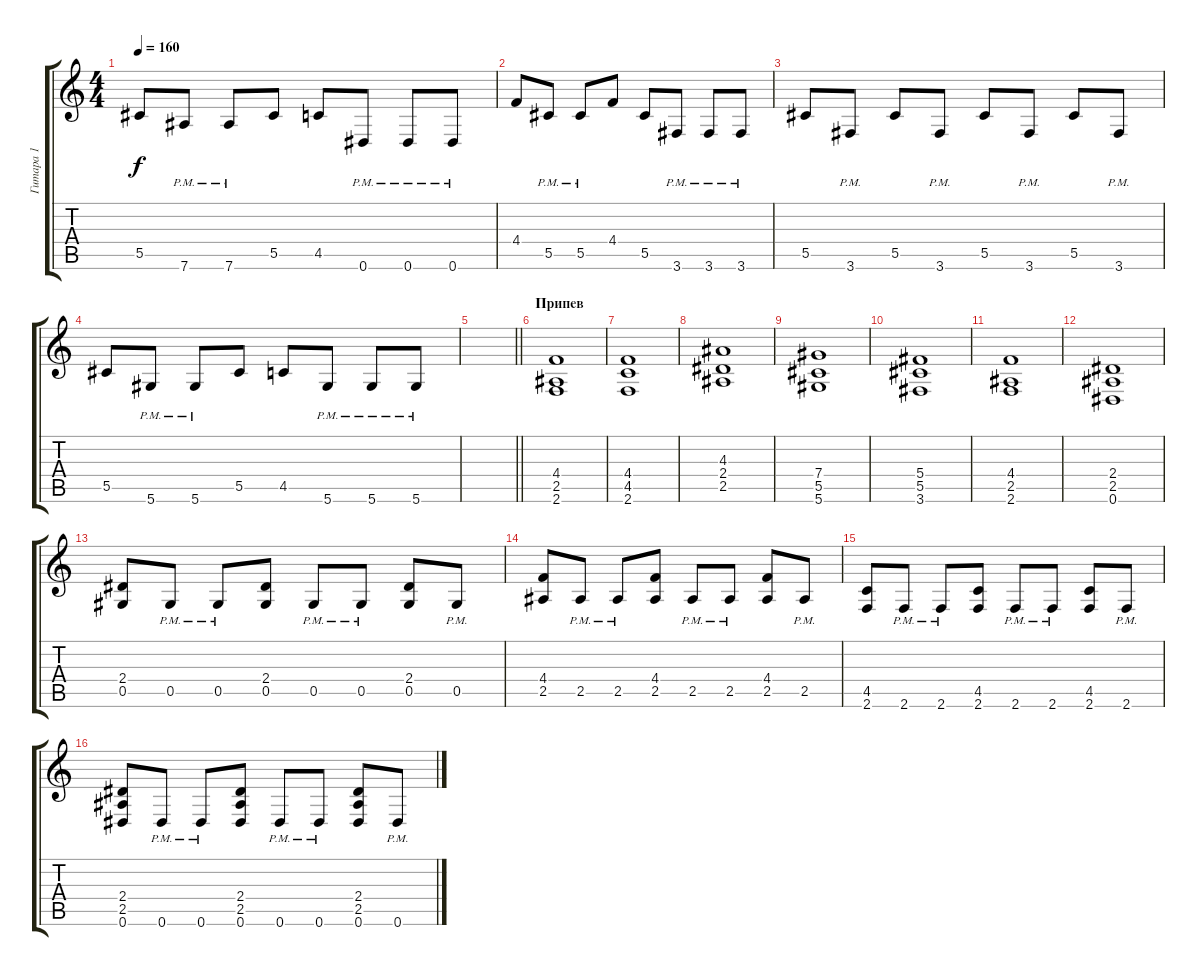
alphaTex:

\track ("Гитара 1" "Гитара 1") {instrument distortionguitar}
\staff {score tabs}
\tuning (Eb4 Bb3 Gb3 Db3 Ab2 Eb2) {hide}
\ts (4 4)
\tempo 160
\clef g2
\ks c
5.5.8{dy f} 7.6{pm}.8 7.6{pm}.8 5.5.8 4.5.8 0.6{pm}.8 0.6{pm}.8 0.6{pm}.8 |
4.4.8 5.5{pm}.8 5.5{pm}.8 4.4.8 5.5.8 3.6{pm}.8 3.6{pm}.8 3.6{pm}.8 |
5.5.8 3.6{pm}.8 5.5.8 3.6{pm}.8 5.5.8 3.6{pm}.8 5.5.8 3.6{pm}.8 |
5.5.8 5.6{pm}.8 5.6{pm}.8 5.5.8 4.5.8 5.6{pm}.8 5.6{pm}.8 5.6{pm}.8 |
\barLineRight lightlight
|
\section ("" "Припев")
(4.4 2.5 2.6).1 |
(4.4 4.5 2.6).1 |
(4.3 2.4 2.5).1 |
(7.4 5.5 5.6).1 |
(5.4 5.5 3.6).1 |
(4.4 2.5 2.6).1 |
(2.4 2.5 0.6).1 |
(2.4 0.5).8 0.5{pm}.8 0.5{pm}.8 (2.4 0.5).8 0.5{pm}.8 0.5{pm}.8 (2.4 0.5).8 0.5{pm}.8 |
(4.4 2.5).8 2.5{pm}.8 2.5{pm}.8 (4.4 2.5).8 2.5{pm}.8 2.5{pm}.8 (4.4 2.5).8 2.5{pm}.8 |
(4.5 2.6).8 2.6{pm}.8 2.6{pm}.8 (4.5 2.6).8 2.6{pm}.8 2.6{pm}.8 (4.5 2.6).8 2.6{pm}.8 |
(2.4 2.5 0.6).8 0.6{pm}.8 0.6{pm}.8 (2.4 2.5 0.6).8 0.6{pm}.8 0.6{pm}.8 (2.4 2.5 0.6).8 0.6{pm}.8
